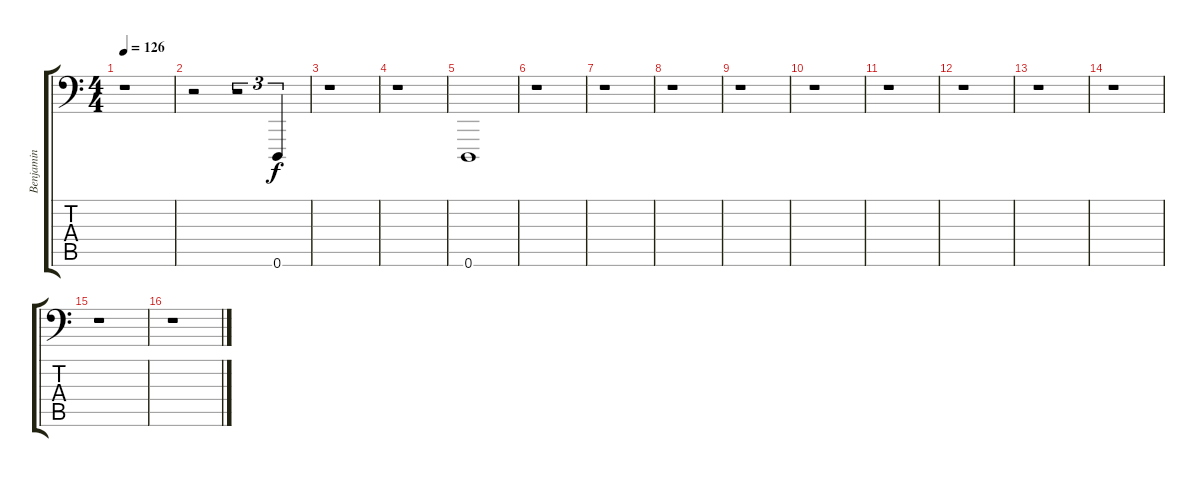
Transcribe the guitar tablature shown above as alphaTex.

\track ("Benjamin" "Benjamin") {instrument timpani}
\staff {score tabs}
\tuning (D3 A2 F2 C2 G1 D1) {hide}
\ts (4 4)
\tempo 126
\clef f4
\ks c
r.1{dy f} |
r.2 r.2{tu (3 2)} 0.6.4{tu (3 2)} |
r.1 |
r.1 |
0.6.1 |
r.1 |
r.1 |
r.1 |
r.1 |
r.1 |
r.1 |
r.1 |
r.1 |
r.1 |
r.1 |
r.1
